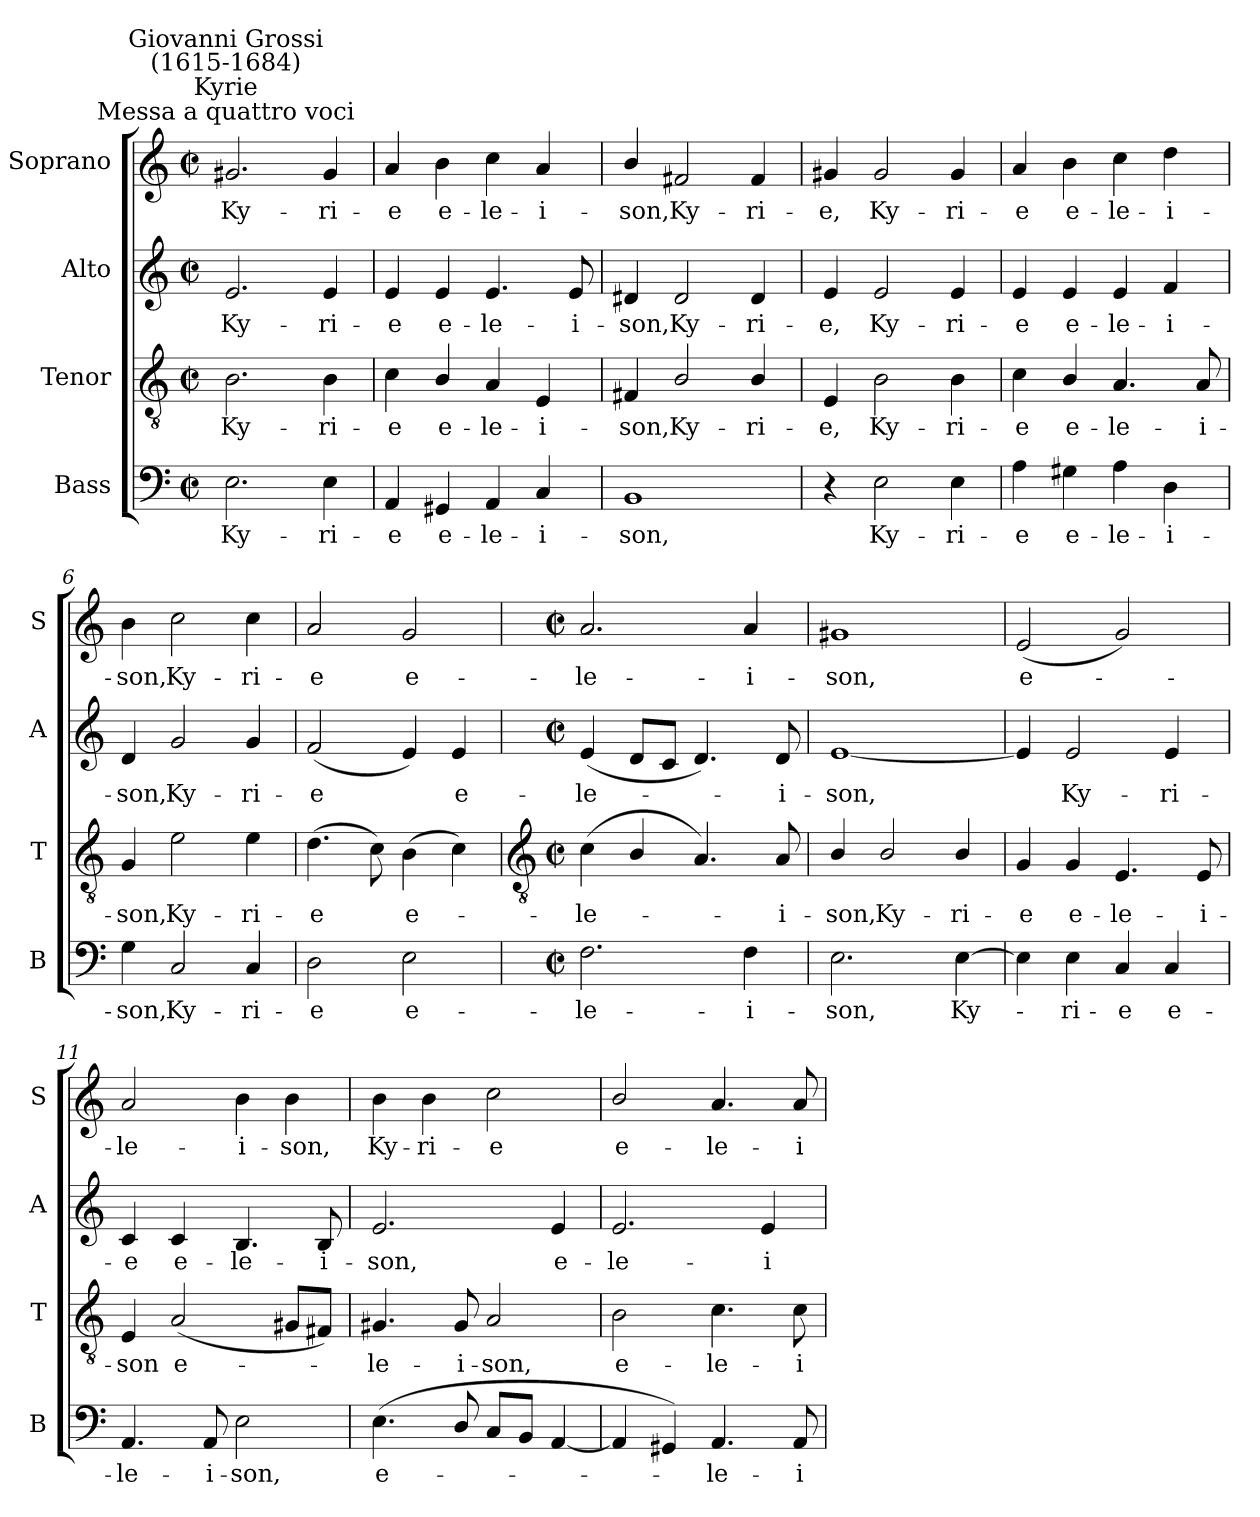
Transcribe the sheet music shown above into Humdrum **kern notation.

**kern	**text	**kern	**text	**kern	**text	**kern	**text
*part4	*part4	*part3	*part3	*part2	*part2	*part1	*part1
*staff4	*staff4	*staff3	*staff3	*staff2	*staff2	*staff1	*staff1
*I"Bass	*	*I"Tenor	*	*I"Alto	*	*I"Soprano	*
*I'B	*	*I'T	*	*I'A	*	*I'S	*
*clefF4	*	*clefGv2	*	*clefG2	*	*clefG2	*
*k[]	*	*k[]	*	*k[]	*	*k[]	*
*C:	*	*C:	*	*C:	*	*C:	*
*M2/2	*	*M2/2	*	*M2/2	*	*M2/2	*
*met(c|)	*	*met(c|)	*	*met(c|)	*	*met(c|)	*
=1	=1	=1	=1	=1	=1	=1	=1
!	!	!	!	!	!	!LO:TX:a:cj:t=Messa a quattro voci	!
!	!	!	!	!	!	!LO:TX:a:cj:t=Kyrie	!
!	!	!	!	!	!	!LO:TX:a:cj:t=Giovanni Grossi\n(1615-1684)	!
!	!LO:LY:b	!	!LO:LY:b	!	!LO:LY:b	!	!LO:LY:b
2.E	Ky-	2.B	Ky-	2.e	Ky-	2.g#X	Ky-
!	!LO:LY:b	!	!LO:LY:b	!	!LO:LY:b	!	!LO:LY:b
4E	-ri-	4B	-ri-	4e	-ri-	4g#	-ri-
=2	=2	=2	=2	=2	=2	=2	=2
!	!LO:LY:b	!	!LO:LY:b	!	!LO:LY:b	!	!LO:LY:b
4AA	-e	4c	-e	4e	-e	4a	-e
!	!LO:LY:b	!	!LO:LY:b	!	!LO:LY:b	!	!LO:LY:b
4GG#X	e-	4B/	e-	4e	e-	4b	e-
!	!LO:LY:b	!	!LO:LY:b	!	!LO:LY:b	!	!LO:LY:b
4AA	-le-	4A	-le-	4.e	-le-	4cc	-le-
!	!LO:LY:b	!	!LO:LY:b	!	!	!	!LO:LY:b
4C	-i-	4E	-i-	.	.	4a	-i-
!	!	!	!	!	!LO:LY:b	!	!
.	.	.	.	8e	-i-	.	.
=3	=3	=3	=3	=3	=3	=3	=3
!	!LO:LY:b	!	!LO:LY:b	!	!LO:LY:b	!	!LO:LY:b
1BB	-son,	4F#X	-son,	4d#X	-son,	4b/	-son,
!	!	!	!LO:LY:b	!	!LO:LY:b	!	!LO:LY:b
.	.	2B/	Ky-	2d#	Ky-	2f#X	Ky-
!	!	!	!LO:LY:b	!	!LO:LY:b	!	!LO:LY:b
.	.	4B/	-ri-	4d#	-ri-	4f#	-ri-
=4	=4	=4	=4	=4	=4	=4	=4
!	!	!	!LO:LY:b	!	!LO:LY:b	!	!LO:LY:b
4r	.	4E	-e,	4e	-e,	4g#X	-e,
!	!LO:LY:b	!	!LO:LY:b	!	!LO:LY:b	!	!LO:LY:b
2E	Ky-	2B	Ky-	2e	Ky-	2g#	Ky-
!	!LO:LY:b	!	!LO:LY:b	!	!LO:LY:b	!	!LO:LY:b
4E	-ri-	4B	-ri-	4e	-ri-	4g#	-ri-
=5	=5	=5	=5	=5	=5	=5	=5
!	!LO:LY:b	!	!LO:LY:b	!	!LO:LY:b	!	!LO:LY:b
4A	-e	4c	-e	4e	-e	4a	-e
!	!LO:LY:b	!	!LO:LY:b	!	!LO:LY:b	!	!LO:LY:b
4G#X	e-	4B/	e-	4e	e-	4b	e-
!	!LO:LY:b	!	!LO:LY:b	!	!LO:LY:b	!	!LO:LY:b
4A	-le-	4.A	-le-	4e	-le-	4cc	-le-
!	!LO:LY:b	!	!	!	!LO:LY:b	!	!LO:LY:b
4D	-i-	.	.	4f	-i-	4dd	-i-
!	!	!	!LO:LY:b	!	!	!	!
.	.	8A	-i-	.	.	.	.
=6	=6	=6	=6	=6	=6	=6	=6
!	!LO:LY:b	!	!LO:LY:b	!	!LO:LY:b	!	!LO:LY:b
4G	-son,	4G	-son,	4d	-son,	4b	-son,
!	!LO:LY:b	!	!LO:LY:b	!	!LO:LY:b	!	!LO:LY:b
2C	Ky-	2e	Ky-	2g	Ky-	2cc	Ky-
!	!LO:LY:b	!	!LO:LY:b	!	!LO:LY:b	!	!LO:LY:b
4C	-ri-	4e	-ri-	4g	-ri-	4cc	-ri-
=7	=7	=7	=7	=7	=7	=7	=7
!	!LO:LY:b	!	!LO:LY:b	!	!LO:LY:b	!	!LO:LY:b
2D	-e	(>4.d	-e	(<2f	-e	2a	-e
.	.	8c)	.	.	.	.	.
!	!LO:LY:b	!	!LO:LY:b	!	!	!	!LO:LY:b
2E	e-	(>4B	e-	4e)	.	2g	e-
!	!	!	!	!	!LO:LY:b	!	!
.	.	4c)	.	4e	e-	.	.
!!LO:LB:g=z
=8	=8	=8	=8	=8	=8	=8	=8
*	*	*clefGv2	*	*	*	*	*
*M2/2	*	*M2/2	*	*M2/2	*	*M2/2	*
*met(c|)	*	*met(c|)	*	*met(c|)	*	*met(c|)	*
!	!LO:LY:b	!	!LO:LY:b	!	!LO:LY:b	!	!LO:LY:b
2.F	-le-	(<4c	le-	(<4e	-le-	2.a	-le-
.	.	4B/	.	8dL	.	.	.
.	.	.	.	8cJ	.	.	.
.	.	4.A)	.	4.d)	.	.	.
!	!LO:LY:b	!	!	!	!	!	!LO:LY:b
4F	-i-	.	.	.	.	4a	-i-
!	!	!	!LO:LY:b	!	!LO:LY:b	!	!
.	.	8A	i-	8d	i-	.	.
=9	=9	=9	=9	=9	=9	=9	=9
!	!LO:LY:b	!	!LO:LY:b	!	!LO:LY:b	!	!LO:LY:b
2.E	-son,	4B/	-son,	[1e	-son,	1g#X	-son,
!	!	!	!LO:LY:b	!	!	!	!
.	.	2B/	Ky-	.	.	.	.
!	!LO:LY:b	!	!LO:LY:b	!	!	!	!
[4E	Ky-	4B/	-ri-	.	.	.	.
=10	=10	=10	=10	=10	=10	=10	=10
!	!	!	!LO:LY:b	!	!	!	!LO:LY:b
4E]	.	4G	-e	4e]	.	(<2e	e-
!	!LO:LY:b	!	!LO:LY:b	!	!LO:LY:b	!	!
4E	ri-	4G	e-	2e	Ky-	.	.
!	!LO:LY:b	!	!LO:LY:b	!	!	!	!
4C	-e	4.E	-le-	.	.	2g)	.
!	!LO:LY:b	!	!	!	!LO:LY:b	!	!
4C	e-	.	.	4e	-ri-	.	.
!	!	!	!LO:LY:b	!	!	!	!
.	.	8E	-i-	.	.	.	.
=11	=11	=11	=11	=11	=11	=11	=11
!	!LO:LY:b	!	!LO:LY:b	!	!LO:LY:b	!	!LO:LY:b
4.AA	-le-	4E	-son	4c	-e	2a	le-
!	!	!	!LO:LY:b	!	!LO:LY:b	!	!
.	.	(<2A	e-	4c	e-	.	.
!	!LO:LY:b	!	!	!	!	!	!
8AA	-i-	.	.	.	.	.	.
!	!LO:LY:b	!	!	!	!LO:LY:b	!	!LO:LY:b
2E	-son,	.	.	4.B	-le-	4b	-i-
!	!	!	!	!	!	!	!LO:LY:b
.	.	8G#XL	.	.	.	4b	-son,
!	!	!	!	!	!LO:LY:b	!	!
.	.	8F#XJ)	.	8B	-i-	.	.
=12	=12	=12	=12	=12	=12	=12	=12
!	!LO:LY:b	!	!LO:LY:b	!	!LO:LY:b	!	!LO:LY:b
(<4.E	e-	4.G#X	le-	2.e	-son,	4b	Ky-
!	!	!	!	!	!	!	!LO:LY:b
.	.	.	.	.	.	4b	-ri-
!	!	!	!LO:LY:b	!	!	!	!
8D/	.	8G#	-i-	.	.	.	.
!	!	!	!LO:LY:b	!	!	!	!LO:LY:b
8CL	.	2A	-son,	.	.	2cc	-e
8BBJ	.	.	.	.	.	.	.
!	!	!	!	!	!LO:LY:b	!	!
[4AA	.	.	.	4e	e-	.	.
=13	=13	=13	=13	=13	=13	=13	=13
!	!	!	!LO:LY:b	!	!LO:LY:b	!	!LO:LY:b
4AA]	.	2B	e-	2.e	-le-	2b/	e-
4GG#X)	.	.	.	.	.	.	.
!	!LO:LY:b	!	!LO:LY:b	!	!	!	!LO:LY:b
4.AA	le-	4.c	-le-	.	.	4.a	-le-
!	!	!	!	!	!LO:LY:b	!	!
.	.	.	.	4e	-i-	.	.
!	!LO:LY:b	!	!LO:LY:b	!	!	!	!LO:LY:b
8AA	-i-	8c	-i-	.	.	8a	-i-
=	=	=	=	=	=	=	=
*-	*-	*-	*-	*-	*-	*-	*-
